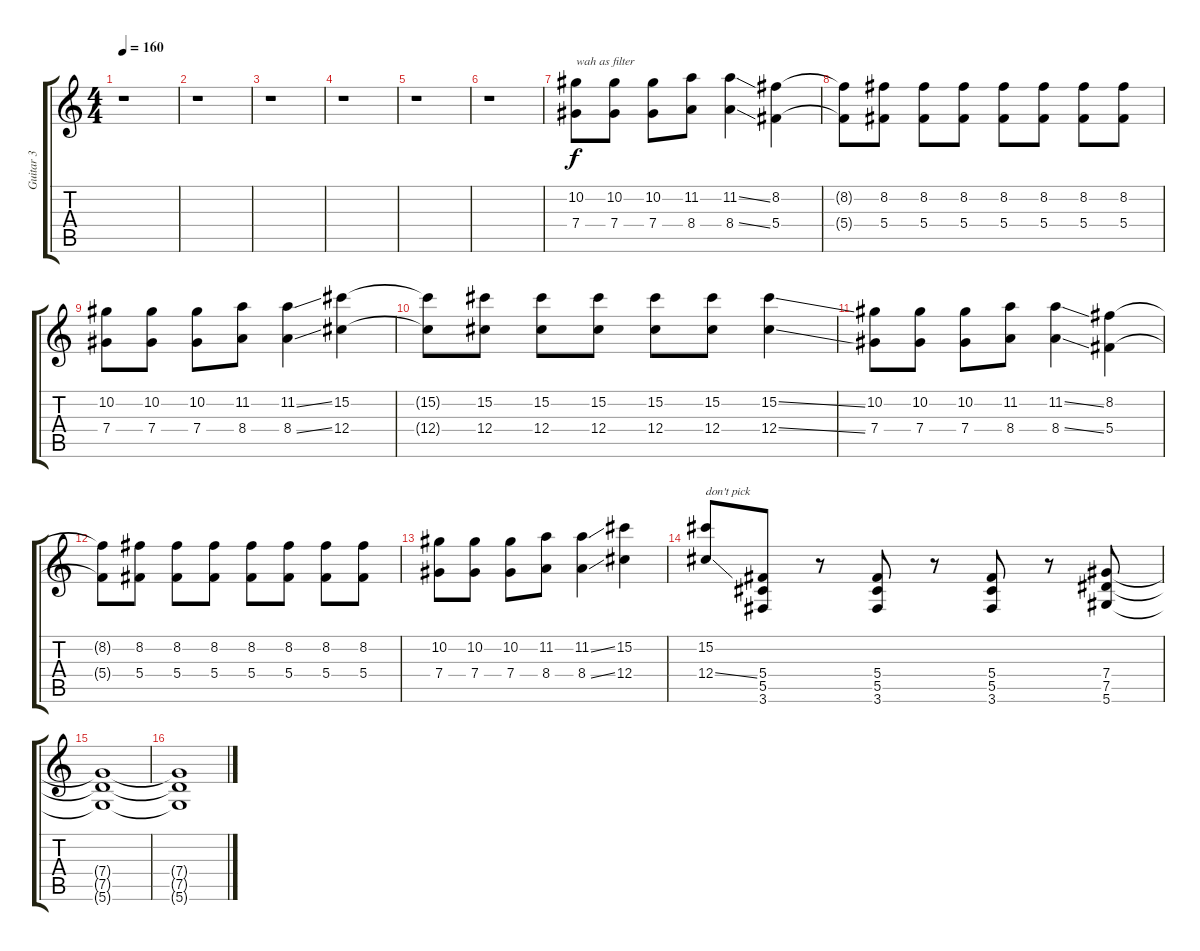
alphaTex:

\track ("Guitar 3" "Guitar 3") {instrument distortionguitar}
\staff {score tabs}
\tuning (Eb4 Bb3 Gb3 Db3 Ab2 Eb2) {hide}
\ts (4 4)
\tempo 160
\clef g2
\ks c
r.1{dy f} |
r.1 |
r.1 |
r.1 |
r.1 |
r.1 |
(10.2 7.4).8{txt "wah as filter"} (10.2 7.4).8 (10.2 7.4).8 (11.2 8.4).8 (11.2{ss} 8.4{ss}).4 (8.2 5.4).4 |
(8.2{t} 5.4{t}).8 (8.2 5.4).8 (8.2 5.4).8 (8.2 5.4).8 (8.2 5.4).8 (8.2 5.4).8 (8.2 5.4).8 (8.2 5.4).8 |
(10.2 7.4).8 (10.2 7.4).8 (10.2 7.4).8 (11.2 8.4).8 (11.2{ss} 8.4{ss}).4 (15.2 12.4).4 |
(15.2{t} 12.4{t}).8 (15.2 12.4).8 (15.2 12.4).8 (15.2 12.4).8 (15.2 12.4).8 (15.2 12.4).8 (15.2{ss} 12.4{ss}).4 |
(10.2 7.4).8 (10.2 7.4).8 (10.2 7.4).8 (11.2 8.4).8 (11.2{ss} 8.4{ss}).4 (8.2 5.4).4 |
(8.2{t} 5.4{t}).8 (8.2 5.4).8 (8.2 5.4).8 (8.2 5.4).8 (8.2 5.4).8 (8.2 5.4).8 (8.2 5.4).8 (8.2 5.4).8 |
(10.2 7.4).8 (10.2 7.4).8 (10.2 7.4).8 (11.2 8.4).8 (11.2{ss} 8.4{ss}).4 (15.2 12.4).4 |
(15.2 12.4{ss}).8{txt "don't pick"} (5.4 5.5 3.6).8 r.8 (5.4 5.5 3.6).8 r.8 (5.4 5.5 3.6).8 r.8 (7.4 7.5 5.6).8 |
(7.4{t} 7.5{t} 5.6{t}).1 |
(7.4{t} 7.5{t} 5.6{t}).1
